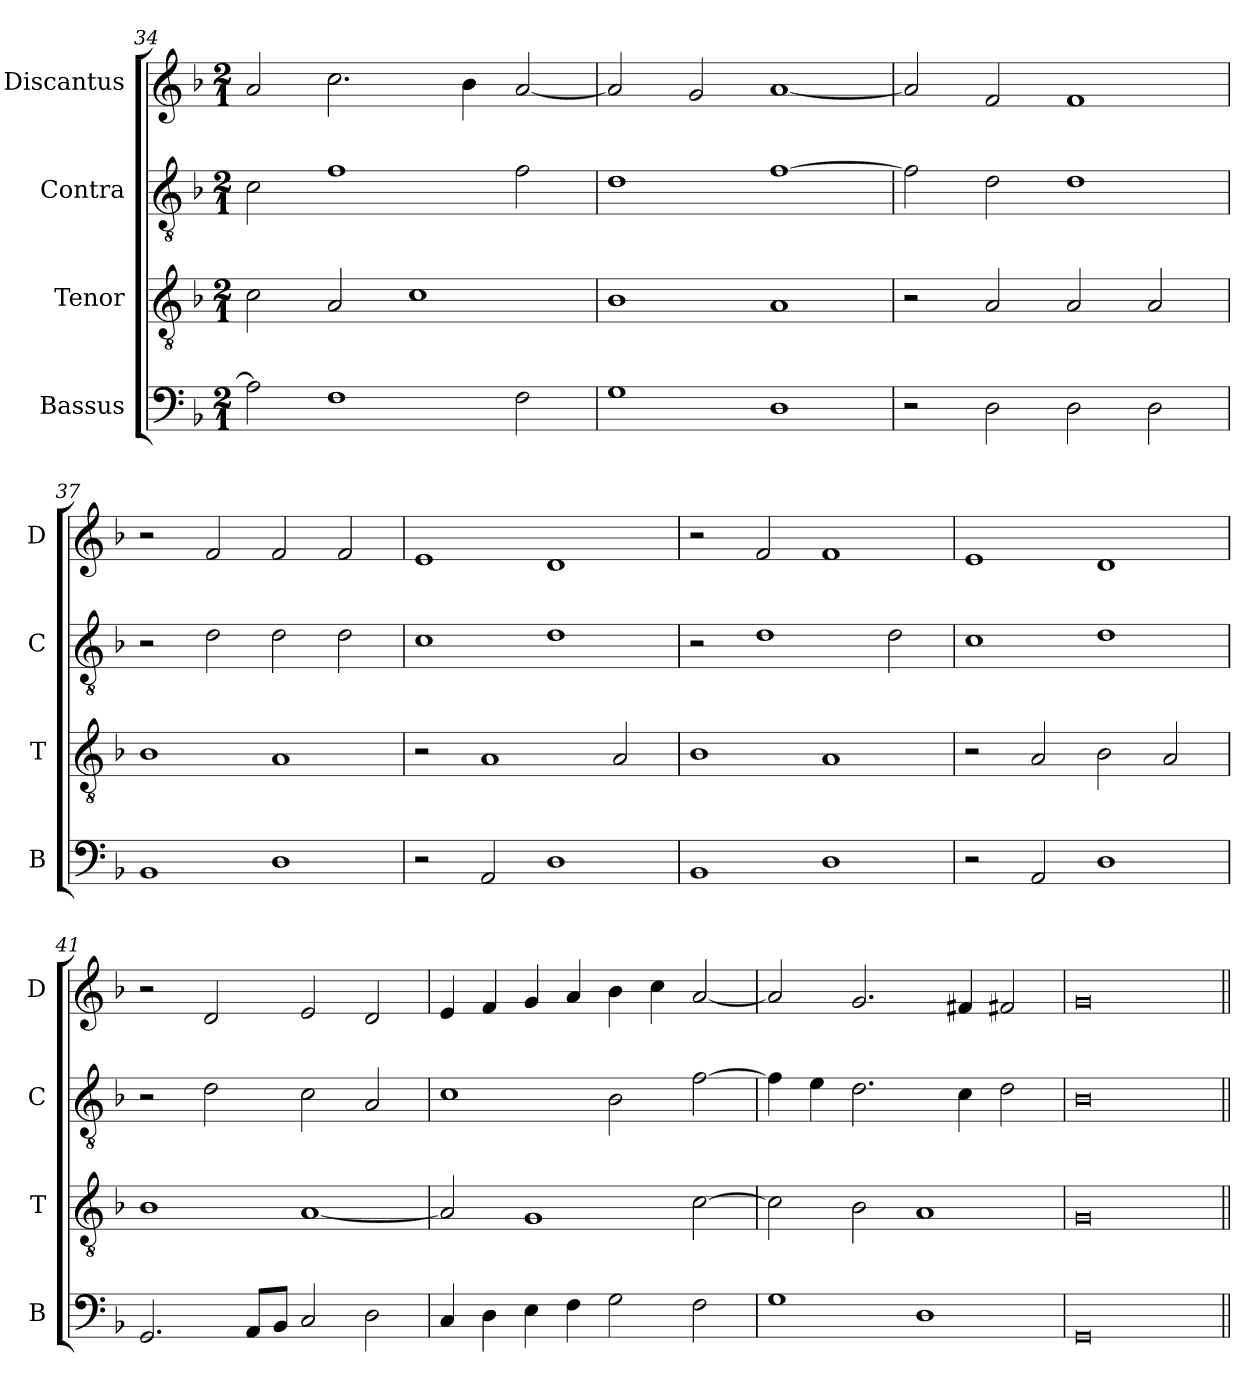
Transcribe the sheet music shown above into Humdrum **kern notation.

**kern	**kern	**kern	**kern
*part4	*part3	*part2	*part1
*staff4	*staff3	*staff2	*staff1
*I"Bassus	*I"Tenor	*I"Contra	*I"Discantus
*I'B	*I'T	*I'C	*I'D
*clefF4	*clefGv2	*clefGv2	*clefG2
*k[b-]	*k[b-]	*k[b-]	*k[b-]
*M2/1	*M2/1	*M2/1	*M2/1
=34	=34	=34	=34
2A\]	2c\	2c\	2a/
1F	2A/	1f	2.cc\
.	1c	.	.
.	.	.	4b-\
2F\	.	2f\	[2a/
=35	=35	=35	=35
1G	1B-	1d	2a/]
.	.	.	2g/
1D	1A	[1f	[1a
=36	=36	=36	=36
2r	2r	2f\]	2a/]
2D\	2A/	2d\	2f/
2D\	2A/	1d	1f
2D\	2A/	.	.
=37	=37	=37	=37
1BB-	1B-	2r	2r
.	.	2d\	2f/
1D	1A	2d\	2f/
.	.	2d\	2f/
=38	=38	=38	=38
2r	2r	1c	1e
2AA/	1A	.	.
1D	.	1d	1d
.	2A/	.	.
=39	=39	=39	=39
1BB-	1B-	2r	2r
.	.	1d	2f/
1D	1A	.	1f
.	.	2d\	.
=40	=40	=40	=40
2r	2r	1c	1e
2AA/	2A/	.	.
1D	2B-\	1d	1d
.	2A/	.	.
=41	=41	=41	=41
2.GG/	1B-	2r	2r
.	.	2d\	2d/
8AA/L	.	.	.
8BB-/J	.	.	.
2C/	[1A	2c\	2e/
2D\	.	2A/	2d/
=42	=42	=42	=42
4C/	2A/]	1c	4e/
4D\	.	.	4f/
4E\	1G	.	4g/
4F\	.	.	4a/
2G\	.	2B-\	4b-\
.	.	.	4cc\
2F\	[2c\	[2f\	[2a/
=43	=43	=43	=43
1G	2c\]	4f\]	2a/]
.	.	4e\	.
.	2B-\	2.d\	2.g/
1D	1A	.	.
.	.	4c\	4f#X/
.	.	2d\	2f#X/
=44	=44	=44	=44
0GG	0G	0B-	0g
=||	=||	=||	=||
*-	*-	*-	*-
